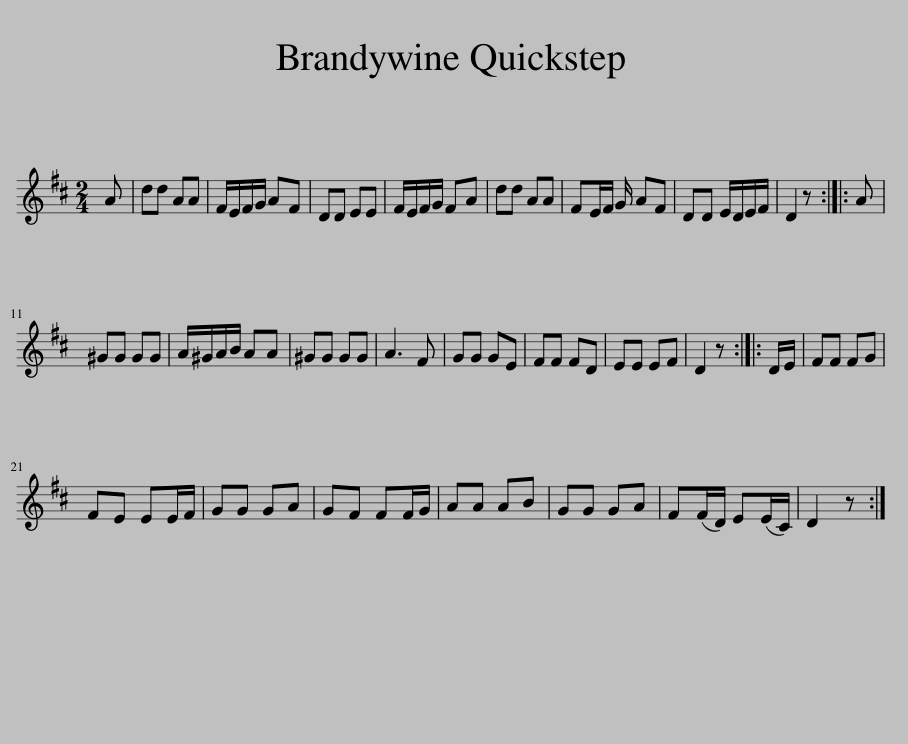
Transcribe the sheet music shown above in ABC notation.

X:1
L:1/8
M:2/4
I:linebreak $
K:D
V:1 treble
V:1
 A | dd AA | F/E/F/G/ AF | DD EE | F/E/F/G/ FA | %5
 dd AA | FE/F/ G/ AF | DD E/D/E/F/ | D2 z :: A |$ %10
 ^GG GG | A/^G/A/B/ AA | ^GG GG | A3 F | GG GE | %15
 FF FD | EE EF | D2 z :: D/E/ | FF FG |$ %20
 FE EE/F/ | GG GA | GF FF/G/ | AA AB | GG GA | %25
 F(F/D/) E(E/C/) | D2 z :| %27
